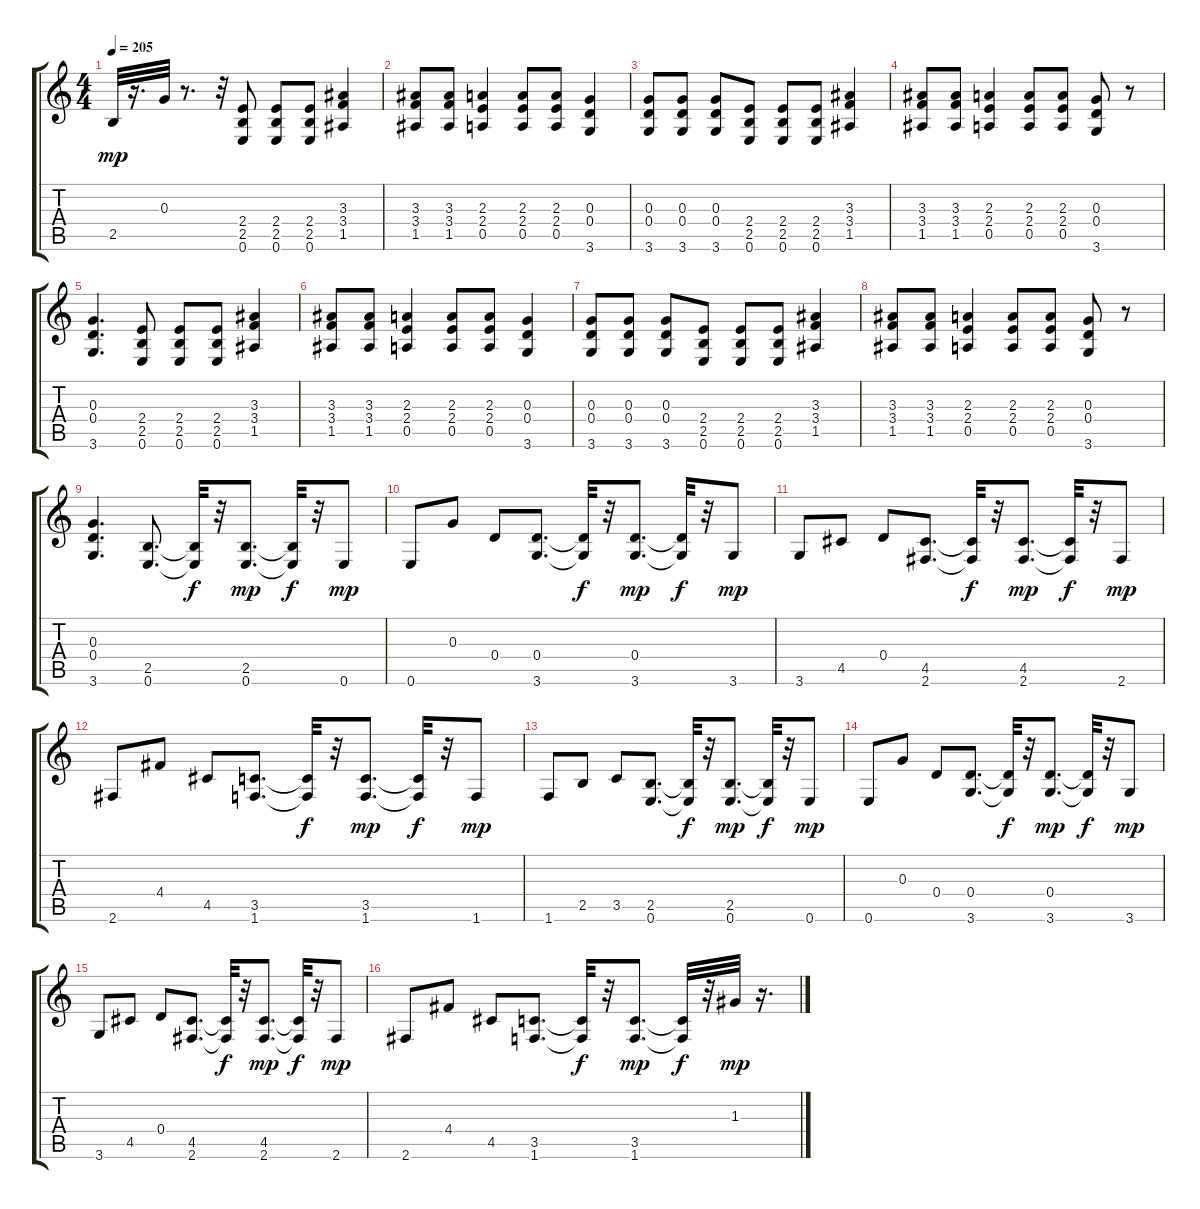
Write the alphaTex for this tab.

\track "" {instrument distortionguitar}
\staff {score tabs}
\tuning (E4 B3 G3 D3 A2 E2) {hide}
\ts (4 4)
\tempo 205
\clef g2
\ks c
2.5.32{dy mp} r.16{d} 0.3.32 r.8{d} r.32 (2.4 2.5 0.6).8 (2.4 2.5 0.6).8 (2.4 2.5 0.6).8 (3.3 3.4 1.5).4 |
(3.3 3.4 1.5).8 (3.3 3.4 1.5).8 (2.3 2.4 0.5).4 (2.3 2.4 0.5).8 (2.3 2.4 0.5).8 (0.3 0.4 3.6).4 |
(0.3 0.4 3.6).8 (0.3 0.4 3.6).8 (0.3 0.4 3.6).8 (2.4 2.5 0.6).8 (2.4 2.5 0.6).8 (2.4 2.5 0.6).8 (3.3 3.4 1.5).4 |
(3.3 3.4 1.5).8 (3.3 3.4 1.5).8 (2.3 2.4 0.5).4 (2.3 2.4 0.5).8 (2.3 2.4 0.5).8 (0.3 0.4 3.6).8 r.8 |
(0.3 0.4 3.6).4{d} (2.4 2.5 0.6).8 (2.4 2.5 0.6).8 (2.4 2.5 0.6).8 (3.3 3.4 1.5).4 |
(3.3 3.4 1.5).8 (3.3 3.4 1.5).8 (2.3 2.4 0.5).4 (2.3 2.4 0.5).8 (2.3 2.4 0.5).8 (0.3 0.4 3.6).4 |
(0.3 0.4 3.6).8 (0.3 0.4 3.6).8 (0.3 0.4 3.6).8 (2.4 2.5 0.6).8 (2.4 2.5 0.6).8 (2.4 2.5 0.6).8 (3.3 3.4 1.5).4 |
(3.3 3.4 1.5).8 (3.3 3.4 1.5).8 (2.3 2.4 0.5).4 (2.3 2.4 0.5).8 (2.3 2.4 0.5).8 (0.3 0.4 3.6).8 r.8 |
(0.3 0.4 3.6).4{d} (2.5 0.6).8{d} (2.5{t} 0.6{t}).32{dy f} r.32 (2.5 0.6).8{d dy mp} (2.5{t} 0.6{t}).32{dy f} r.32 0.6.8{dy mp} |
0.6.8 0.3.8 0.4.8 (0.4 3.6).8{d} (0.4{t} 3.6{t}).32{dy f} r.32 (0.4 3.6).8{d dy mp} (0.4{t} 3.6{t}).32{dy f} r.32 3.6.8{dy mp} |
3.6.8 4.5.8 0.4.8 (4.5 2.6).8{d} (4.5{t} 2.6{t}).32{dy f} r.32 (4.5 2.6).8{d dy mp} (4.5{t} 2.6{t}).32{dy f} r.32 2.6.8{dy mp} |
2.6.8 4.4.8 4.5.8 (3.5 1.6).8{d} (3.5{t} 1.6{t}).32{dy f} r.32 (3.5 1.6).8{d dy mp} (3.5{t} 1.6{t}).32{dy f} r.32 1.6.8{dy mp} |
1.6.8 2.5.8 3.5.8 (2.5 0.6).8{d} (2.5{t} 0.6{t}).32{dy f} r.32 (2.5 0.6).8{d dy mp} (2.5{t} 0.6{t}).32{dy f} r.32 0.6.8{dy mp} |
0.6.8 0.3.8 0.4.8 (0.4 3.6).8{d} (0.4{t} 3.6{t}).32{dy f} r.32 (0.4 3.6).8{d dy mp} (0.4{t} 3.6{t}).32{dy f} r.32 3.6.8{dy mp} |
3.6.8 4.5.8 0.4.8 (4.5 2.6).8{d} (4.5{t} 2.6{t}).32{dy f} r.32 (4.5 2.6).8{d dy mp} (4.5{t} 2.6{t}).32{dy f} r.32 2.6.8{dy mp} |
2.6.8 4.4.8 4.5.8 (3.5 1.6).8{d} (3.5{t} 1.6{t}).32{dy f} r.32 (3.5 1.6).8{d dy mp} (3.5{t} 1.6{t}).32{dy f} r.32 1.3.32{dy mp} r.16{d}
